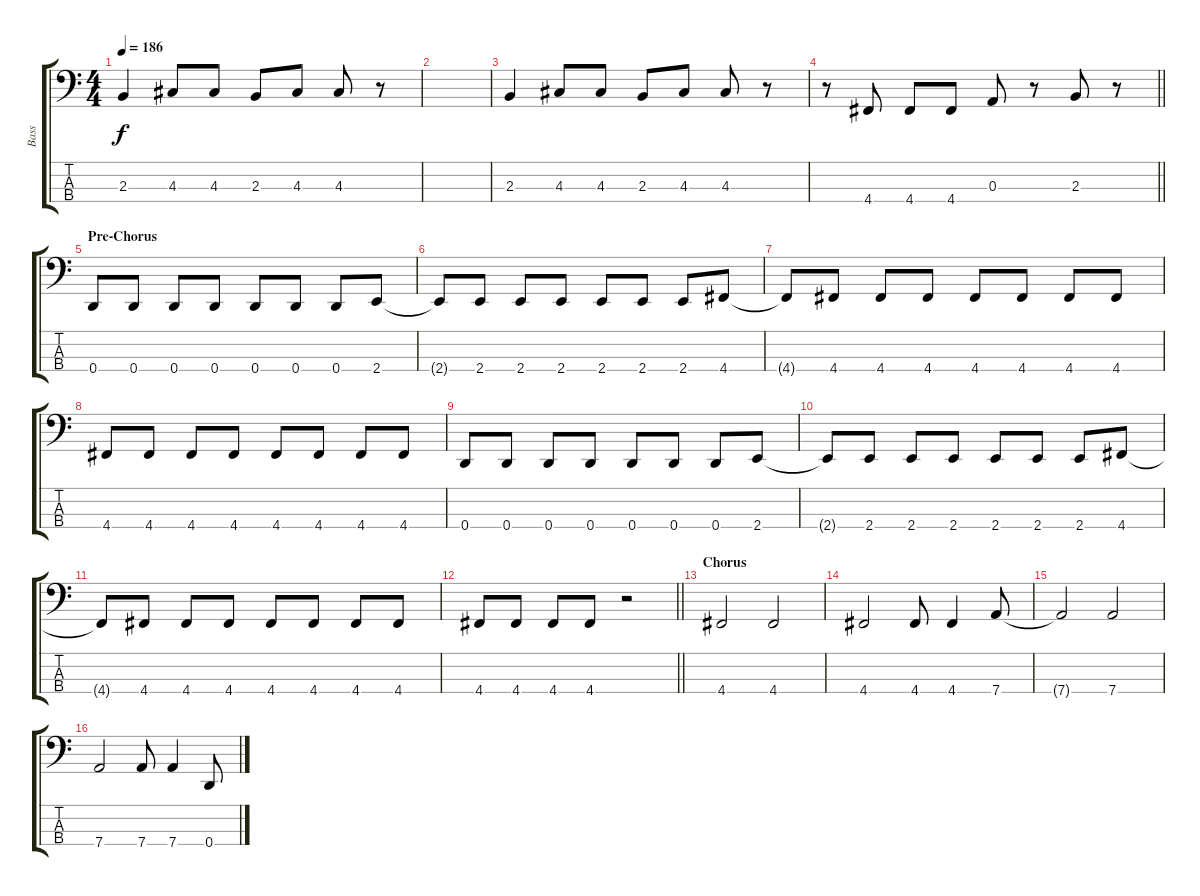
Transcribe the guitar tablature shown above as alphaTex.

\track ("Bass" "Bass") {instrument electricbassfinger}
\staff {score tabs}
\tuning (G2 D2 A1 D1) {hide}
\ts (4 4)
\tempo 186
\clef f4
\ks c
2.3.4{dy f} 4.3.8 4.3.8 2.3.8 4.3.8 4.3.8 r.8 |
|
2.3.4 4.3.8 4.3.8 2.3.8 4.3.8 4.3.8 r.8 |
\barLineRight lightlight
r.8 4.4.8 4.4.8 4.4.8 0.3.8 r.8 2.3.8 r.8 |
\section ("" "Pre-Chorus")
0.4.8 0.4.8 0.4.8 0.4.8 0.4.8 0.4.8 0.4.8 2.4.8 |
2.4{t}.8 2.4.8 2.4.8 2.4.8 2.4.8 2.4.8 2.4.8 4.4.8 |
4.4{t}.8 4.4.8 4.4.8 4.4.8 4.4.8 4.4.8 4.4.8 4.4.8 |
4.4.8 4.4.8 4.4.8 4.4.8 4.4.8 4.4.8 4.4.8 4.4.8 |
0.4.8 0.4.8 0.4.8 0.4.8 0.4.8 0.4.8 0.4.8 2.4.8 |
2.4{t}.8 2.4.8 2.4.8 2.4.8 2.4.8 2.4.8 2.4.8 4.4.8 |
4.4{t}.8 4.4.8 4.4.8 4.4.8 4.4.8 4.4.8 4.4.8 4.4.8 |
\barLineRight lightlight
4.4.8 4.4.8 4.4.8 4.4.8 r.2 |
\section ("" "Chorus")
4.4.2 4.4.2 |
4.4.2 4.4.8 4.4.4 7.4.8 |
7.4{t}.2 7.4.2 |
7.4.2 7.4.8 7.4.4 0.4.8
